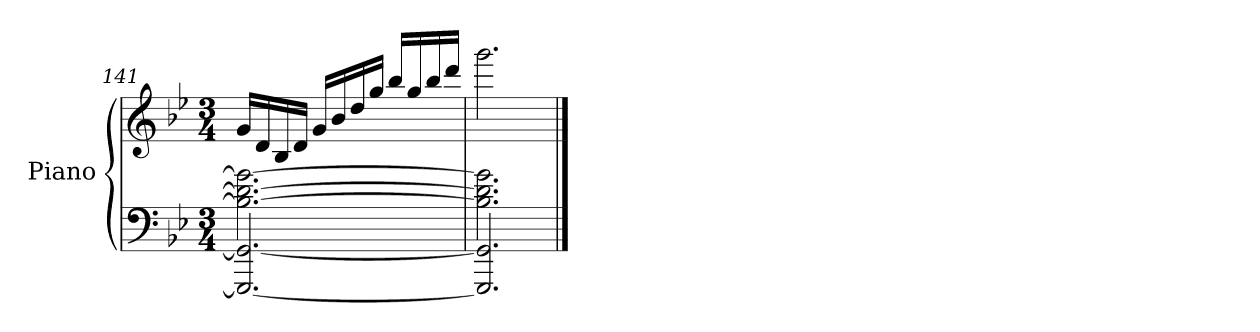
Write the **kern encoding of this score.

**kern	**kern
*part1	*part1
*staff2	*staff1
*I"Piano	*
*I'Pno.	*
*clefF4	*clefG2
*k[b-e-]	*k[b-e-]
*M3/4	*M3/4
=141	=141
*^	*
2.B-\_ 2.d\_ 2.g\_	2.GGG/_ 2.GG/_	16g/LL
.	.	16d/
.	.	16B-/
.	.	16d/JJ
.	.	16g/LL
.	.	16b-/
.	.	16dd/
.	.	16gg/JJ
.	.	16bb-/LL
.	.	16gg/
.	.	16bb-/
.	.	16ddd/JJ
=142	=142	=142
2.B-\] 2.d\] 2.g\]	2.GGG/] 2.GG/]	2.ggg\
*v	*v	*
==	==
*-	*-
